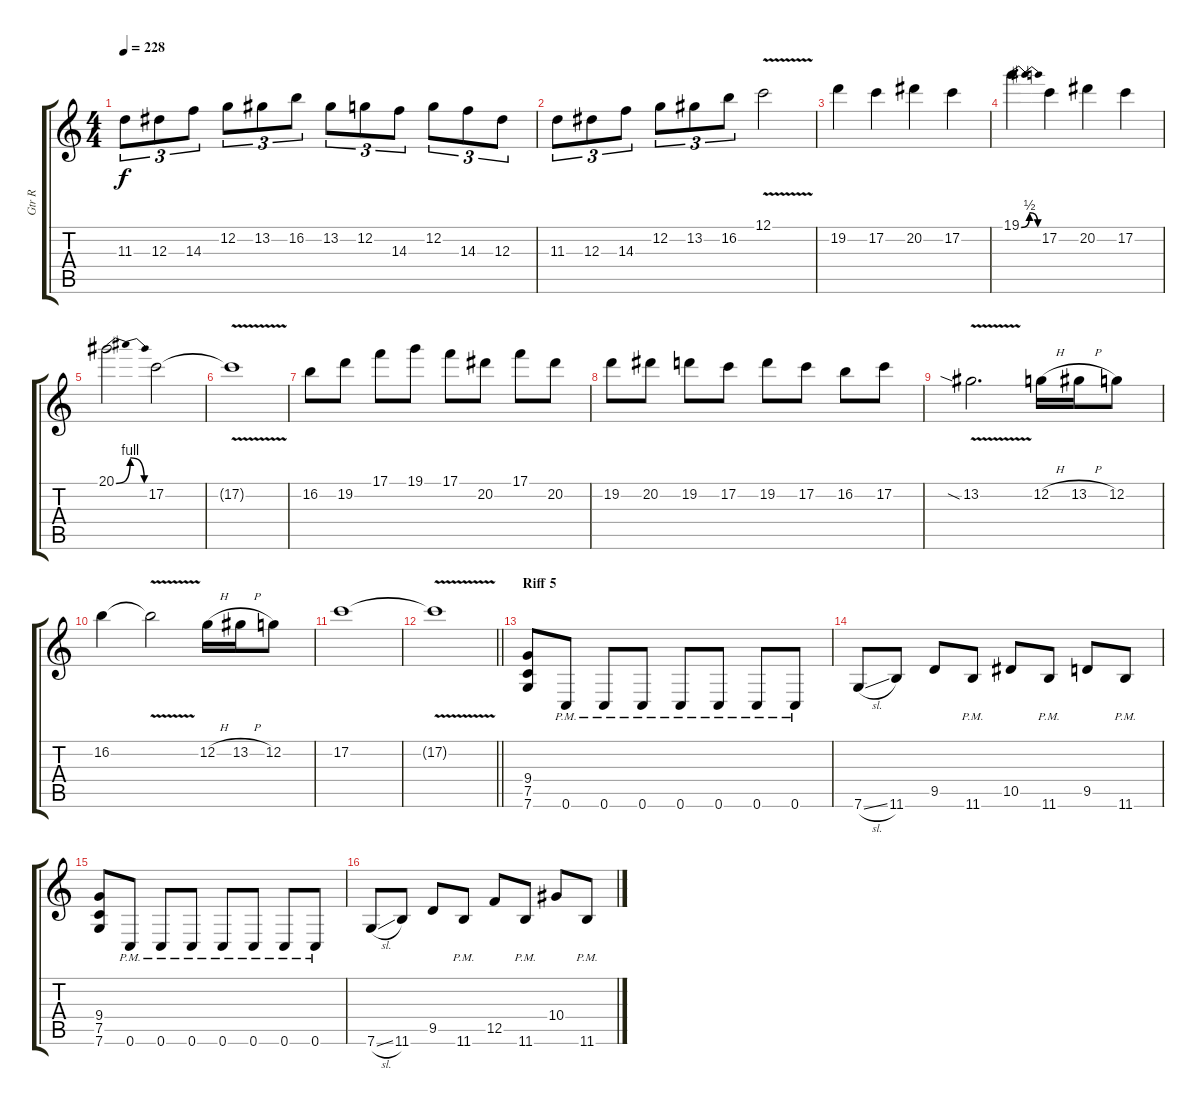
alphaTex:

\track ("Gtr R" "Gtr R") {instrument distortionguitar}
\staff {score tabs}
\tuning (C4 G3 Eb3 Bb2 F2 C2) {hide}
\ts (4 4)
\tempo 228
\clef g2
\ks c
11.3.8{tu (3 2) dy f} 12.3.8{tu (3 2)} 14.3.8{tu (3 2)} 12.2.8{tu (3 2)} 13.2.8{tu (3 2)} 16.2.8{tu (3 2)} 13.2.8{tu (3 2)} 12.2.8{tu (3 2)} 14.3.8{tu (3 2)} 12.2.8{tu (3 2)} 14.3.8{tu (3 2)} 12.3.8{tu (3 2)} |
11.3.8{tu (3 2)} 12.3.8{tu (3 2)} 14.3.8{tu (3 2)} 12.2.8{tu (3 2)} 13.2.8{tu (3 2)} 16.2.8{tu (3 2)} 12.1{v}.2 |
19.2.4 17.2.4 20.2.4 17.2.4 |
19.1{be (bendrelease 0 0 15 2 15 2 60 0)}.4 17.2.4 20.2.4 17.2.4 |
20.1{be (bendrelease 0 0 30 4 30 4 60 0)}.2 17.2.2 |
17.2{v t}.1 |
16.2.8 19.2.8 17.1.8 19.1.8 17.1.8 20.2.8 17.1.8 20.2.8 |
19.2.8 20.2.8 19.2.8 17.2.8 19.2.8 17.2.8 16.2.8 17.2.8 |
13.2{v sia}.2{d} 12.2{h}.16 13.2{h}.16 12.2.8 |
16.2.4 16.2{v t}.2 12.2{h}.16 13.2{h}.16 12.2.8 |
17.2.1 |
\barLineRight lightlight
17.2{v t}.1 |
\section ("" "Riff 5")
(9.4 7.5 7.6).8 0.6{pm}.8 0.6{pm}.8 0.6{pm}.8 0.6{pm}.8 0.6{pm}.8 0.6{pm}.8 0.6{pm}.8 |
7.6{sl}.8 11.6.8 9.5.8 11.6{pm}.8 10.5.8 11.6{pm}.8 9.5.8 11.6{pm}.8 |
(9.4 7.5 7.6).8 0.6{pm}.8 0.6{pm}.8 0.6{pm}.8 0.6{pm}.8 0.6{pm}.8 0.6{pm}.8 0.6{pm}.8 |
7.6{sl}.8 11.6.8 9.5.8 11.6{pm}.8 12.5.8 11.6{pm}.8 10.4.8 11.6{pm}.8
